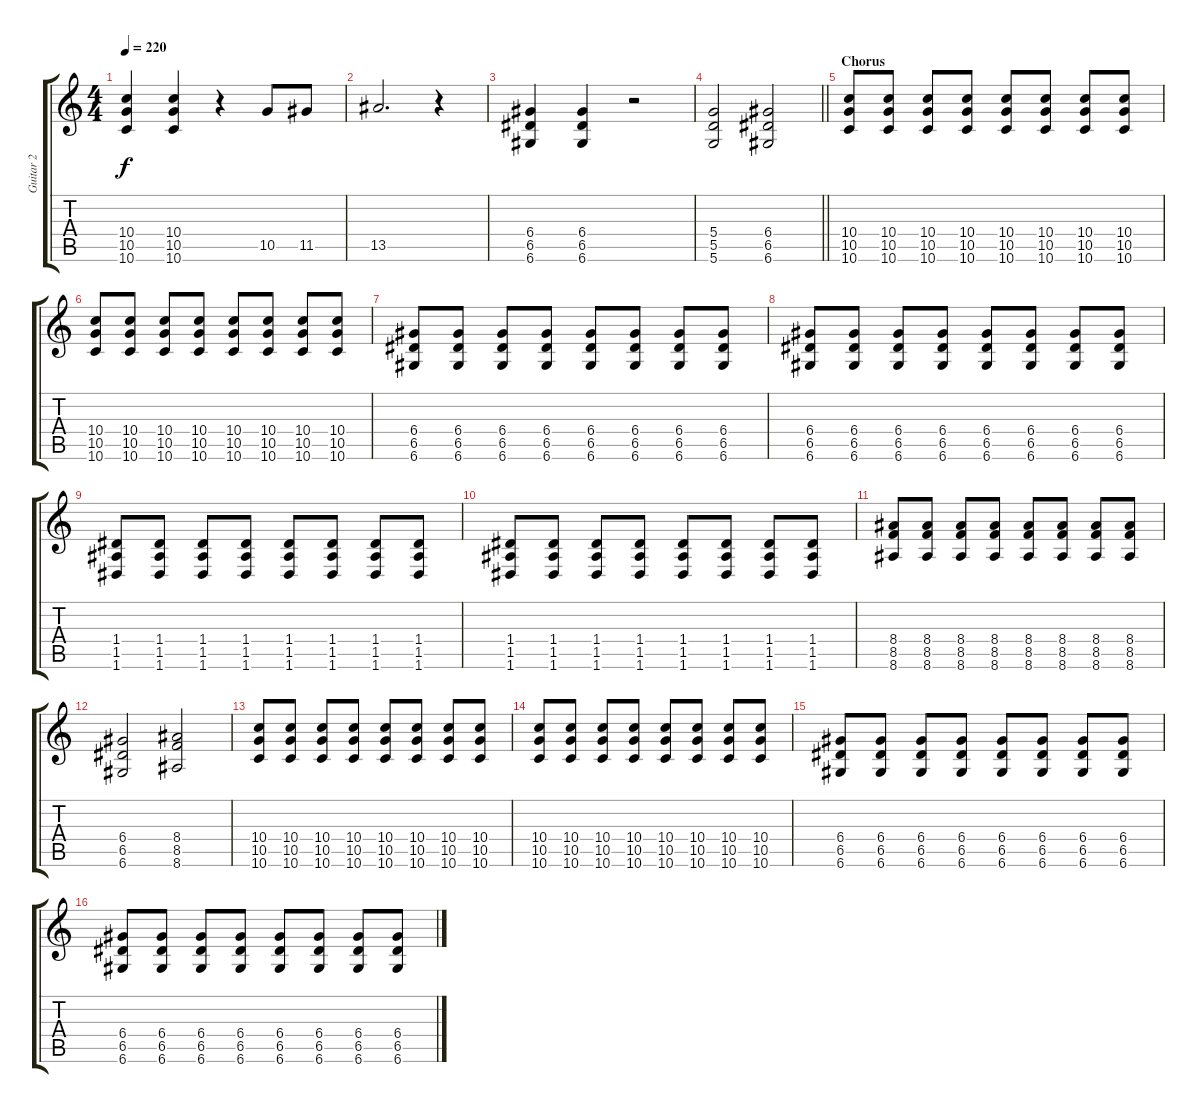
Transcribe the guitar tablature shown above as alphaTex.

\track ("Guitar 2" "Guitar 2") {instrument distortionguitar}
\staff {score tabs}
\tuning (E4 B3 G3 D3 A2 D2) {hide}
\ts (4 4)
\tempo 220
\clef g2
\ks c
(10.4 10.5 10.6).4{dy f} (10.4 10.5 10.6).4 r.4 10.5.8 11.5.8 |
13.5.2{d} r.4 |
(6.4 6.5 6.6).4 (6.4 6.5 6.6).4 r.2 |
\barLineRight lightlight
(5.4 5.5 5.6).2 (6.4 6.5 6.6).2 |
\section ("" "Chorus")
(10.4 10.5 10.6).8 (10.4 10.5 10.6).8 (10.4 10.5 10.6).8 (10.4 10.5 10.6).8 (10.4 10.5 10.6).8 (10.4 10.5 10.6).8 (10.4 10.5 10.6).8 (10.4 10.5 10.6).8 |
(10.4 10.5 10.6).8 (10.4 10.5 10.6).8 (10.4 10.5 10.6).8 (10.4 10.5 10.6).8 (10.4 10.5 10.6).8 (10.4 10.5 10.6).8 (10.4 10.5 10.6).8 (10.4 10.5 10.6).8 |
(6.4 6.5 6.6).8 (6.4 6.5 6.6).8 (6.4 6.5 6.6).8 (6.4 6.5 6.6).8 (6.4 6.5 6.6).8 (6.4 6.5 6.6).8 (6.4 6.5 6.6).8 (6.4 6.5 6.6).8 |
(6.4 6.5 6.6).8 (6.4 6.5 6.6).8 (6.4 6.5 6.6).8 (6.4 6.5 6.6).8 (6.4 6.5 6.6).8 (6.4 6.5 6.6).8 (6.4 6.5 6.6).8 (6.4 6.5 6.6).8 |
(1.4 1.5 1.6).8 (1.4 1.5 1.6).8 (1.4 1.5 1.6).8 (1.4 1.5 1.6).8 (1.4 1.5 1.6).8 (1.4 1.5 1.6).8 (1.4 1.5 1.6).8 (1.4 1.5 1.6).8 |
(1.4 1.5 1.6).8 (1.4 1.5 1.6).8 (1.4 1.5 1.6).8 (1.4 1.5 1.6).8 (1.4 1.5 1.6).8 (1.4 1.5 1.6).8 (1.4 1.5 1.6).8 (1.4 1.5 1.6).8 |
(8.4 8.5 8.6).8 (8.4 8.5 8.6).8 (8.4 8.5 8.6).8 (8.4 8.5 8.6).8 (8.4 8.5 8.6).8 (8.4 8.5 8.6).8 (8.4 8.5 8.6).8 (8.4 8.5 8.6).8 |
(6.4 6.5 6.6).2 (8.4 8.5 8.6).2 |
(10.4 10.5 10.6).8 (10.4 10.5 10.6).8 (10.4 10.5 10.6).8 (10.4 10.5 10.6).8 (10.4 10.5 10.6).8 (10.4 10.5 10.6).8 (10.4 10.5 10.6).8 (10.4 10.5 10.6).8 |
(10.4 10.5 10.6).8 (10.4 10.5 10.6).8 (10.4 10.5 10.6).8 (10.4 10.5 10.6).8 (10.4 10.5 10.6).8 (10.4 10.5 10.6).8 (10.4 10.5 10.6).8 (10.4 10.5 10.6).8 |
(6.4 6.5 6.6).8 (6.4 6.5 6.6).8 (6.4 6.5 6.6).8 (6.4 6.5 6.6).8 (6.4 6.5 6.6).8 (6.4 6.5 6.6).8 (6.4 6.5 6.6).8 (6.4 6.5 6.6).8 |
(6.4 6.5 6.6).8 (6.4 6.5 6.6).8 (6.4 6.5 6.6).8 (6.4 6.5 6.6).8 (6.4 6.5 6.6).8 (6.4 6.5 6.6).8 (6.4 6.5 6.6).8 (6.4 6.5 6.6).8
